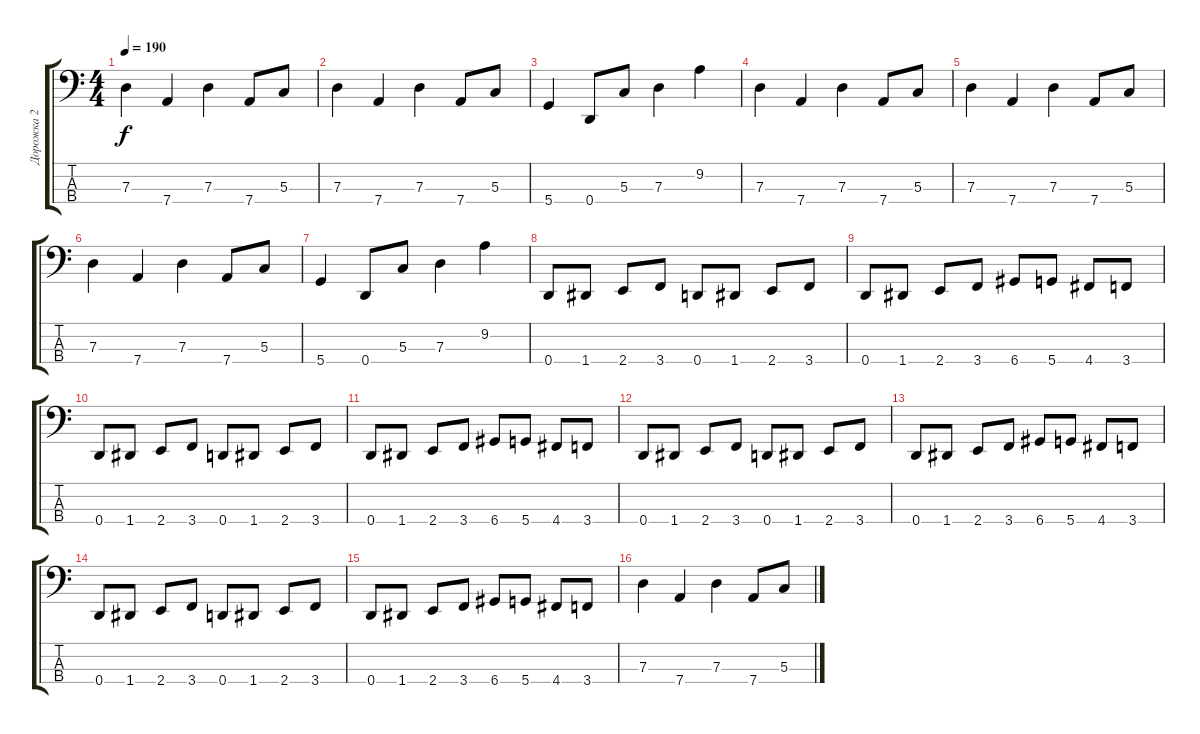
\track ("Дорожка 2" "Дорожка 2") {instrument electricbasspick}
\staff {score tabs}
\tuning (F2 C2 G1 D1) {hide}
\ts (4 4)
\tempo 190
\clef f4
\ks c
7.3.4{dy f} 7.4.4 7.3.4 7.4.8 5.3.8 |
7.3.4 7.4.4 7.3.4 7.4.8 5.3.8 |
5.4.4 0.4.8 5.3.8 7.3.4 9.2.4 |
7.3.4 7.4.4 7.3.4 7.4.8 5.3.8 |
7.3.4 7.4.4 7.3.4 7.4.8 5.3.8 |
7.3.4 7.4.4 7.3.4 7.4.8 5.3.8 |
5.4.4 0.4.8 5.3.8 7.3.4 9.2.4 |
0.4.8 1.4.8 2.4.8 3.4.8 0.4.8 1.4.8 2.4.8 3.4.8 |
0.4.8 1.4.8 2.4.8 3.4.8 6.4.8 5.4.8 4.4.8 3.4.8 |
0.4.8 1.4.8 2.4.8 3.4.8 0.4.8 1.4.8 2.4.8 3.4.8 |
0.4.8 1.4.8 2.4.8 3.4.8 6.4.8 5.4.8 4.4.8 3.4.8 |
0.4.8 1.4.8 2.4.8 3.4.8 0.4.8 1.4.8 2.4.8 3.4.8 |
0.4.8 1.4.8 2.4.8 3.4.8 6.4.8 5.4.8 4.4.8 3.4.8 |
0.4.8 1.4.8 2.4.8 3.4.8 0.4.8 1.4.8 2.4.8 3.4.8 |
0.4.8 1.4.8 2.4.8 3.4.8 6.4.8 5.4.8 4.4.8 3.4.8 |
7.3.4 7.4.4 7.3.4 7.4.8 5.3.8
